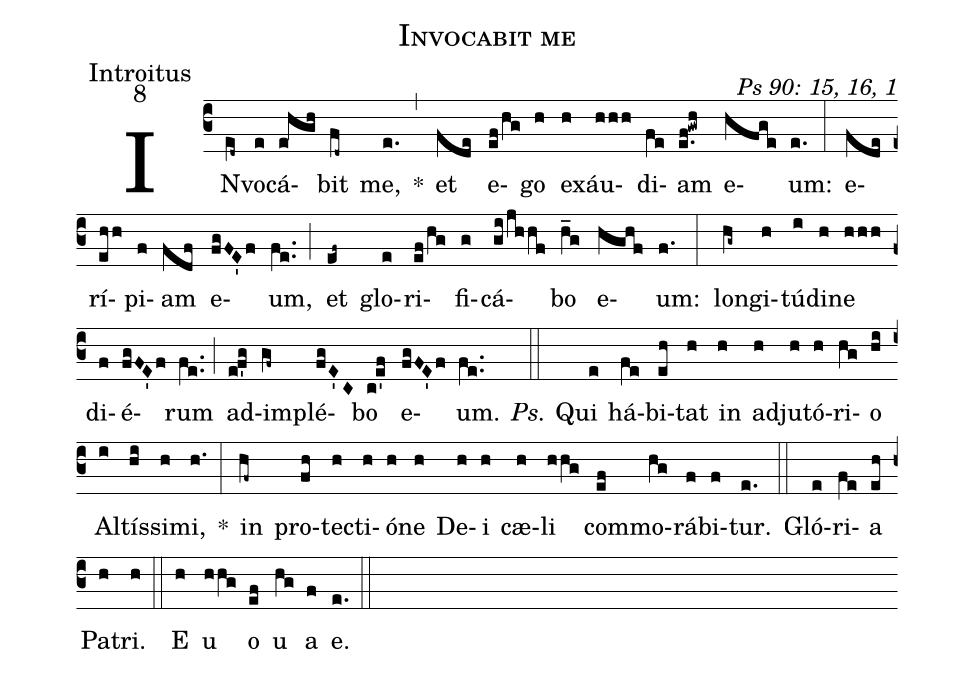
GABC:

name: Invocabit me;
office-part: Introitus;
mode: 8;
commentary: Ps 90: 15, 16, 1;
%%
(c3) IN(e[ll:1]d~)vo(e)cá(e!hgh)bit(fd~) me,(e.) *(,) et(fde) e(ef/hg)go(h) ex(h)áu(hhh)di(fe)am(e.f!gwh) e(hfge)um:(e.) (:)
e(fde)rí(ehh)pi(f)am(fdf) e(fgFE'f)um,(fe..) (;) et(ef~) glo(e)ri(ef/hg)fi(g)cá(gi/jhhf)bo(h_g) e(hghf)um:(f.) (:)
lon(hg~)gi(h)tú(i)di(h)ne(hhh) di(f)é(fgFE'f)rum(fe..) (;) ad(ef'g)im(gf~)plé(fgE'C)bo(c!e'f) e(fgFE'f)um.(fe..) (::)
<i>Ps.</i> Qui(e) há(fe)bi(eh)tat(h) in(h) ad(h)ju(h)tó(h)ri(hg)o(hi) Al(i)tís(hi)si(h)mi,(h.) *(:)
in(hf~) pro(fh)tec(h)ti(h)ó(h)ne(h) De(h)i(h) cæ(h)li(hhg) com(ef)mo(hg)rá(f)bi(f)tur.(e.) (::)
Gló(e)ri(fe)a(eh) Pa(h)tri.(h) (::)
<eu>E(h) u(hhg) o(ef) u(hg) a(f) e.</eu>(e.) (::)
